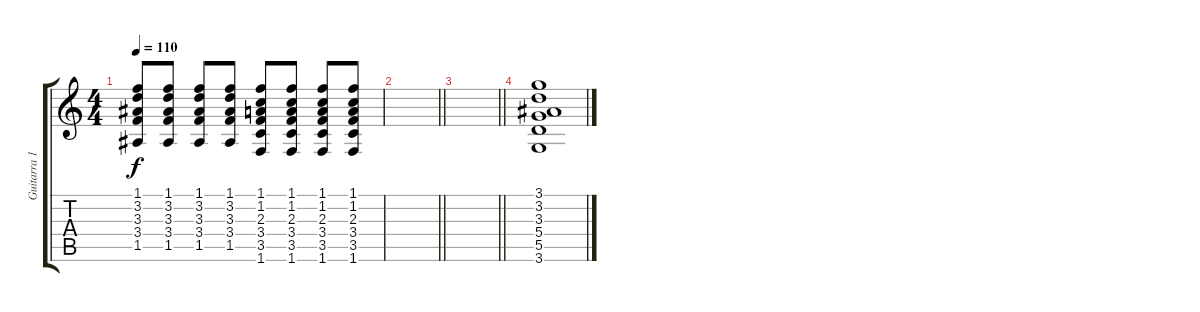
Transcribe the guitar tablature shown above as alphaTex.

\track ("Guitarra 1" "Guitarra 1") {instrument acousticguitarsteel}
\staff {score tabs}
\tuning (E4 B3 G3 D3 A2 E2) {hide}
\ts (4 4)
\tempo 110
\clef g2
\ks c
(1.1 3.2 3.3 3.4 1.5).8{dy f} (1.1 3.2 3.3 3.4 1.5).8 (1.1 3.2 3.3 3.4 1.5).8 (1.1 3.2 3.3 3.4 1.5).8 (1.1 1.2 2.3 3.4 3.5 1.6).8 (1.1 1.2 2.3 3.4 3.5 1.6).8 (1.1 1.2 2.3 3.4 3.5 1.6).8 (1.1 1.2 2.3 3.4 3.5 1.6).8 |
\barLineRight lightlight
|
\barLineRight lightlight
|
(3.1 3.2 3.3 5.4 5.5 3.6).1
